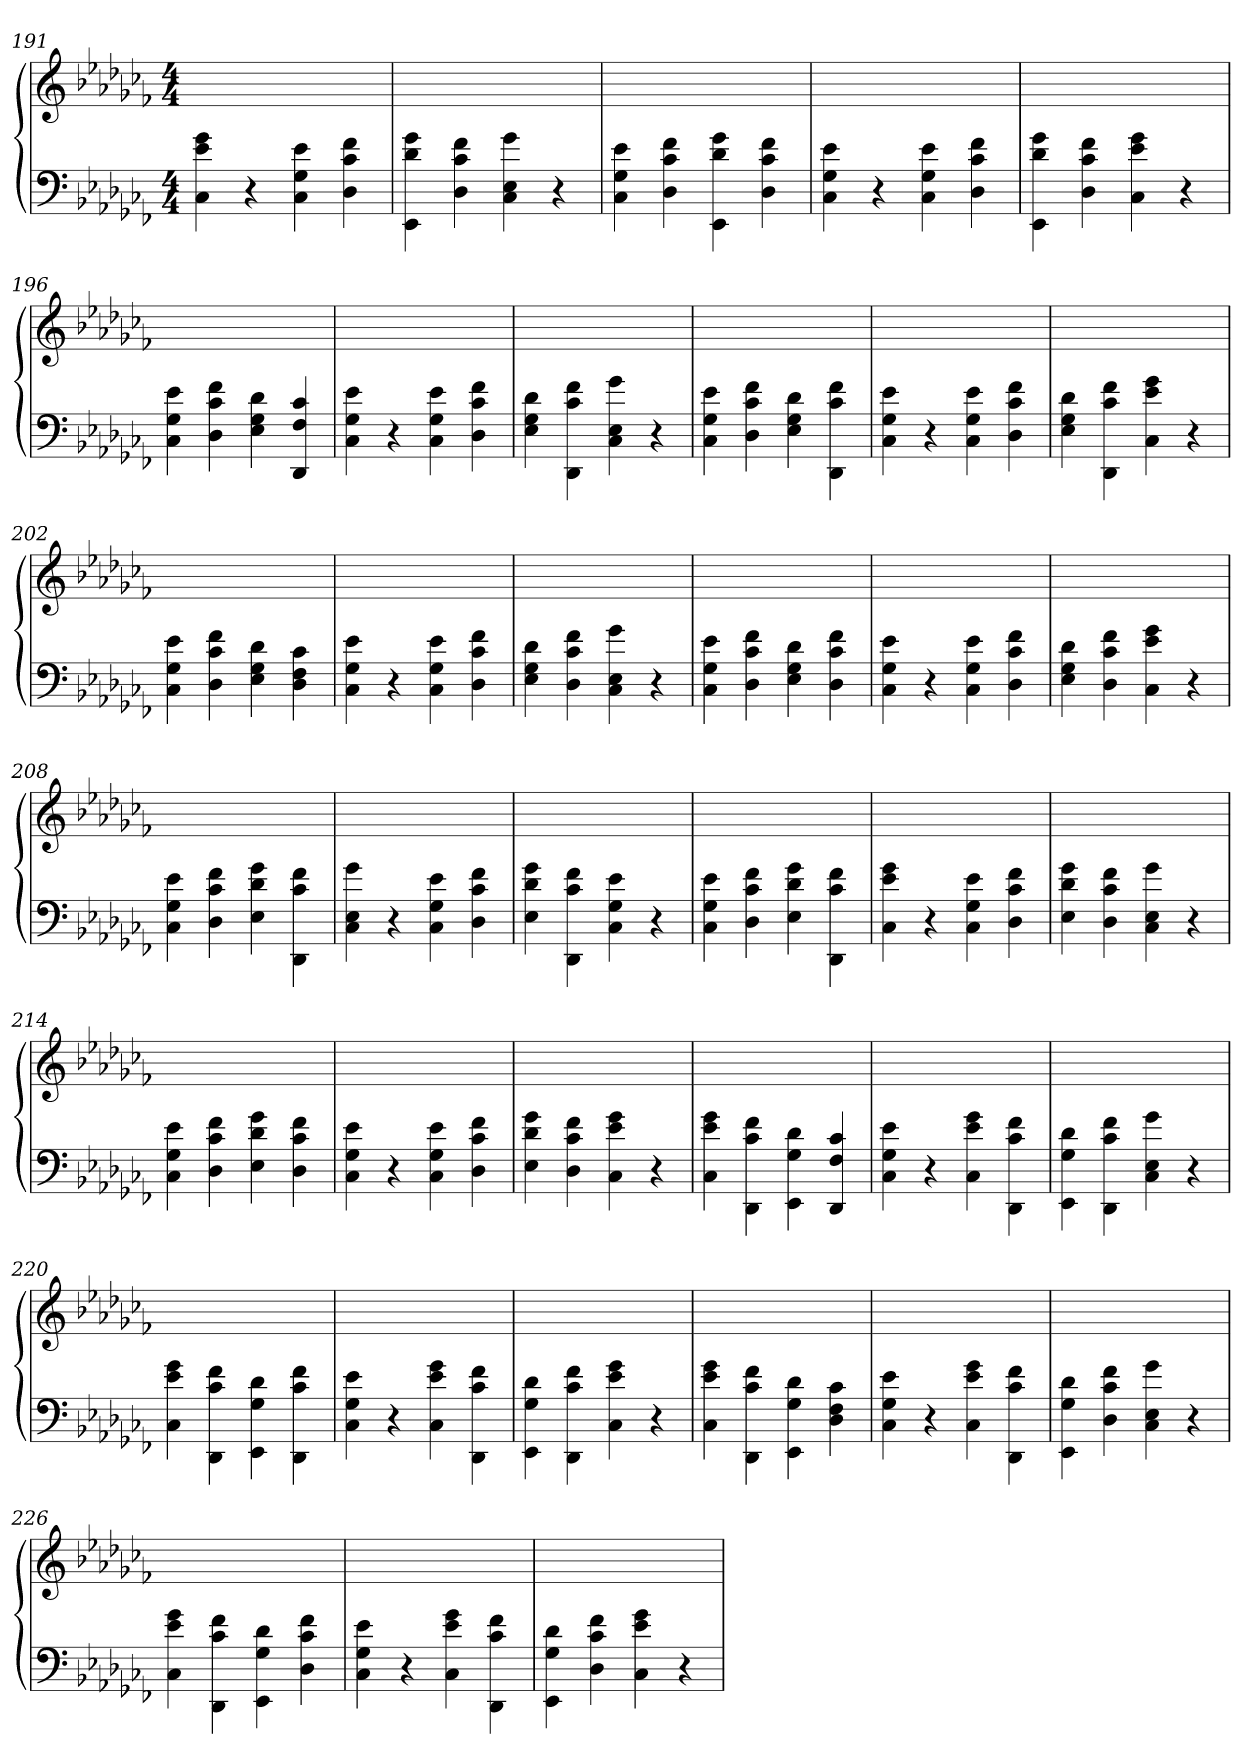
**kern	**kern
*part2	*part1
*staff2	*staff1
*clefF4	*clefG2
*k[b-e-a-d-g-c-f-]	*k[b-e-a-d-g-c-f-]
*C-:	*C-:
*M4/4	*M4/4
=191	=191
4C- 4e- 4g-	1ryy
4r	.
4C- 4G- 4e-	.
4D- 4c- 4f-	.
=192	=192
4EE- 4d- 4g-	1ryy
4D- 4c- 4f-	.
4C- 4E- 4g-	.
4r	.
=193	=193
4C- 4G- 4e-	1ryy
4D- 4c- 4f-	.
4EE- 4d- 4g-	.
4D- 4c- 4f-	.
=194	=194
4C- 4G- 4e-	1ryy
4r	.
4C- 4G- 4e-	.
4D- 4c- 4f-	.
=195	=195
4EE- 4d- 4g-	1ryy
4D- 4c- 4f-	.
4C- 4e- 4g-	.
4r	.
=196	=196
4C- 4G- 4e-	1ryy
4D- 4c- 4f-	.
4E- 4G- 4d-	.
4DD- 4F- 4c-	.
=197	=197
4C- 4G- 4e-	1ryy
4r	.
4C- 4G- 4e-	.
4D- 4c- 4f-	.
=198	=198
4E- 4G- 4d-	1ryy
4DD- 4c- 4f-	.
4C- 4E- 4g-	.
4r	.
=199	=199
4C- 4G- 4e-	1ryy
4D- 4c- 4f-	.
4E- 4G- 4d-	.
4DD- 4c- 4f-	.
=200	=200
4C- 4G- 4e-	1ryy
4r	.
4C- 4G- 4e-	.
4D- 4c- 4f-	.
=201	=201
4E- 4G- 4d-	1ryy
4DD- 4c- 4f-	.
4C- 4e- 4g-	.
4r	.
=202	=202
4C- 4G- 4e-	1ryy
4D- 4c- 4f-	.
4E- 4G- 4d-	.
4D- 4F- 4c-	.
=203	=203
4C- 4G- 4e-	1ryy
4r	.
4C- 4G- 4e-	.
4D- 4c- 4f-	.
=204	=204
4E- 4G- 4d-	1ryy
4D- 4c- 4f-	.
4C- 4E- 4g-	.
4r	.
=205	=205
4C- 4G- 4e-	1ryy
4D- 4c- 4f-	.
4E- 4G- 4d-	.
4D- 4c- 4f-	.
=206	=206
4C- 4G- 4e-	1ryy
4r	.
4C- 4G- 4e-	.
4D- 4c- 4f-	.
=207	=207
4E- 4G- 4d-	1ryy
4D- 4c- 4f-	.
4C- 4e- 4g-	.
4r	.
=208	=208
4C- 4G- 4e-	1ryy
4D- 4c- 4f-	.
4E- 4d- 4g-	.
4DD- 4c- 4f-	.
=209	=209
4C- 4E- 4g-	1ryy
4r	.
4C- 4G- 4e-	.
4D- 4c- 4f-	.
=210	=210
4E- 4d- 4g-	1ryy
4DD- 4c- 4f-	.
4C- 4G- 4e-	.
4r	.
=211	=211
4C- 4G- 4e-	1ryy
4D- 4c- 4f-	.
4E- 4d- 4g-	.
4DD- 4c- 4f-	.
=212	=212
4C- 4e- 4g-	1ryy
4r	.
4C- 4G- 4e-	.
4D- 4c- 4f-	.
=213	=213
4E- 4d- 4g-	1ryy
4D- 4c- 4f-	.
4C- 4E- 4g-	.
4r	.
=214	=214
4C- 4G- 4e-	1ryy
4D- 4c- 4f-	.
4E- 4d- 4g-	.
4D- 4c- 4f-	.
=215	=215
4C- 4G- 4e-	1ryy
4r	.
4C- 4G- 4e-	.
4D- 4c- 4f-	.
=216	=216
4E- 4d- 4g-	1ryy
4D- 4c- 4f-	.
4C- 4e- 4g-	.
4r	.
=217	=217
4C- 4e- 4g-	1ryy
4DD- 4c- 4f-	.
4EE- 4G- 4d-	.
4DD- 4F- 4c-	.
=218	=218
4C- 4G- 4e-	1ryy
4r	.
4C- 4e- 4g-	.
4DD- 4c- 4f-	.
=219	=219
4EE- 4G- 4d-	1ryy
4DD- 4c- 4f-	.
4C- 4E- 4g-	.
4r	.
=220	=220
4C- 4e- 4g-	1ryy
4DD- 4c- 4f-	.
4EE- 4G- 4d-	.
4DD- 4c- 4f-	.
=221	=221
4C- 4G- 4e-	1ryy
4r	.
4C- 4e- 4g-	.
4DD- 4c- 4f-	.
=222	=222
4EE- 4G- 4d-	1ryy
4DD- 4c- 4f-	.
4C- 4e- 4g-	.
4r	.
=223	=223
4C- 4e- 4g-	1ryy
4DD- 4c- 4f-	.
4EE- 4G- 4d-	.
4D- 4F- 4c-	.
=224	=224
4C- 4G- 4e-	1ryy
4r	.
4C- 4e- 4g-	.
4DD- 4c- 4f-	.
=225	=225
4EE- 4G- 4d-	1ryy
4D- 4c- 4f-	.
4C- 4E- 4g-	.
4r	.
=226	=226
4C- 4e- 4g-	1ryy
4DD- 4c- 4f-	.
4EE- 4G- 4d-	.
4D- 4c- 4f-	.
=227	=227
4C- 4G- 4e-	1ryy
4r	.
4C- 4e- 4g-	.
4DD- 4c- 4f-	.
=228	=228
4EE- 4G- 4d-	1ryy
4D- 4c- 4f-	.
4C- 4e- 4g-	.
4r	.
=	=
*-	*-
